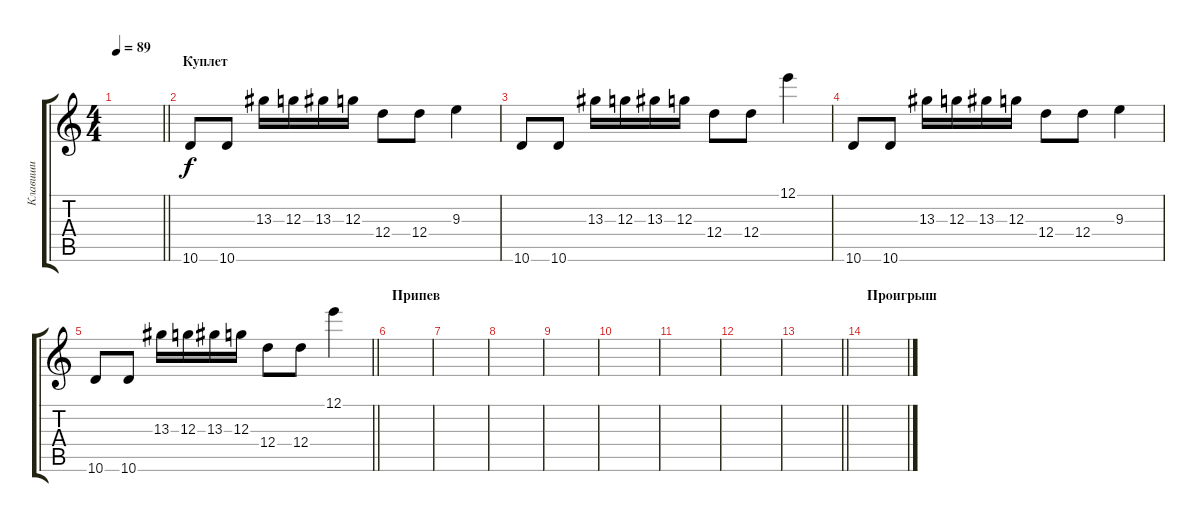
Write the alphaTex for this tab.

\track ("Клавиши" "Клавиши") {instrument synthbass1}
\staff {score tabs}
\tuning (E4 B3 G3 D3 A2 E2) {hide}
\ts (4 4)
\tempo 89
\clef g2
\barLineRight lightlight
\ks c
|
\section ("" "Куплет")
10.6.8 10.6.8 13.3.16 12.3.16 13.3.16 12.3.16 12.4.8 12.4.8 9.3.4 |
10.6.8 10.6.8 13.3.16 12.3.16 13.3.16 12.3.16 12.4.8 12.4.8 12.1.4 |
10.6.8 10.6.8 13.3.16 12.3.16 13.3.16 12.3.16 12.4.8 12.4.8 9.3.4 |
\barLineRight lightlight
10.6.8 10.6.8 13.3.16 12.3.16 13.3.16 12.3.16 12.4.8 12.4.8 12.1.4 |
\section ("" "Припев")
|
|
|
|
|
|
|
\barLineRight lightlight
|
\section ("" "Проигрыш")
